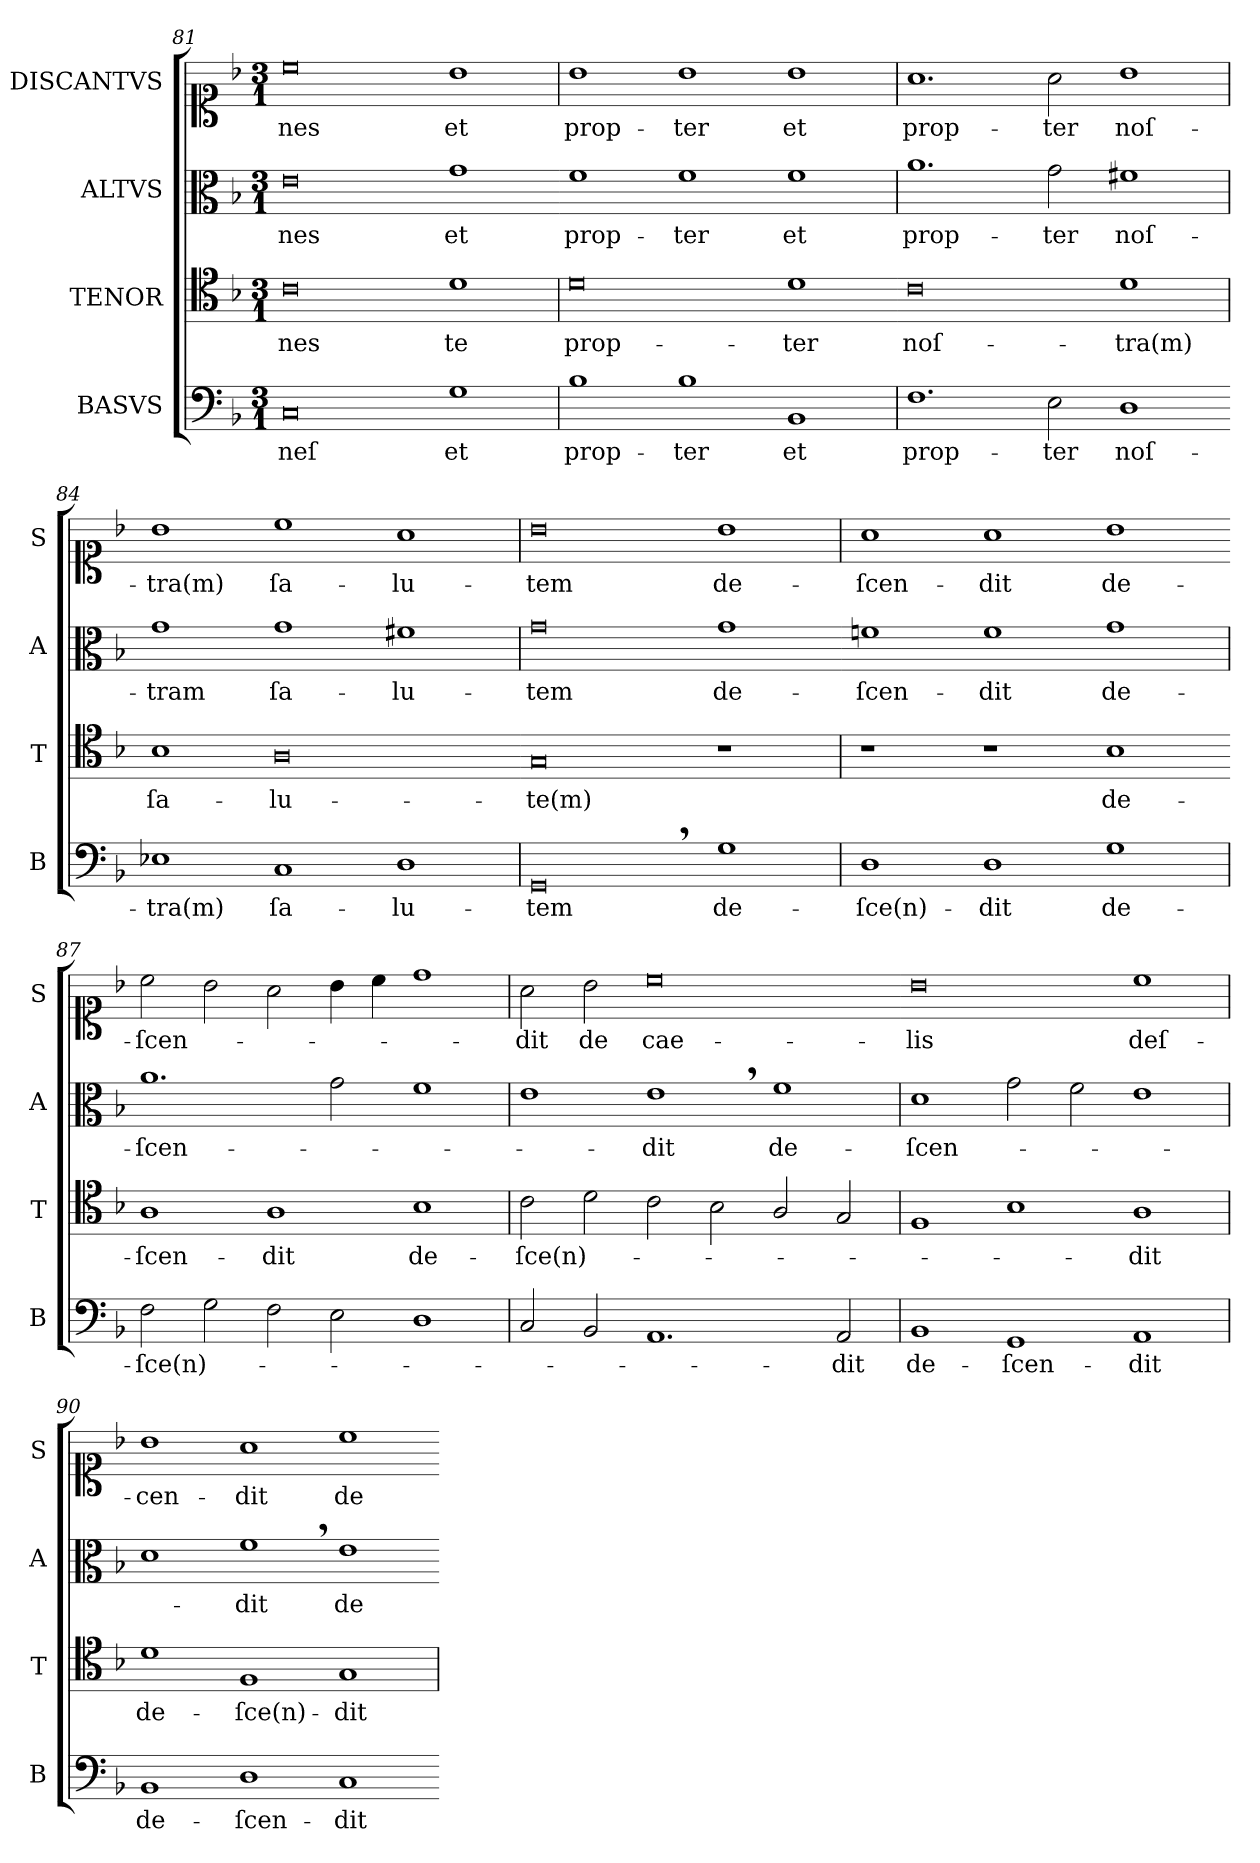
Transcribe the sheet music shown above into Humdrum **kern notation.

**kern	**text	**kern	**text	**kern	**text	**kern	**text
*part4	*part4	*part3	*part3	*part2	*part2	*part1	*part1
*staff4	*staff4	*staff3	*staff3	*staff2	*staff2	*staff1	*staff1
*I"BASVS	*	*I"TENOR	*	*I"ALTVS	*	*I"DISCANTVS	*
*I'B	*	*I'T	*	*I'A	*	*I'S	*
*clefF4	*	*clefC4	*	*clefC3	*	*clefC1	*
*k[b-]	*	*k[b-]	*	*k[b-]	*	*k[b-]	*
*G:dor	*	*G:dor	*	*G:dor	*	*G:dor	*
*M3/1	*	*M3/1	*	*M3/1	*	*M3/1	*
=81	=81	=81	=81	=81	=81	=81	=81
0C	-neſ	0c	-nes	0e	-nes	0cc	-nes
1G	et	1d	te	1g	et	1b-	et
=82	=82	=82	=82	=82-	=82	=82	=82
1B-	prop-	0d	prop-	1f	prop-	1b-	prop-
1B-	-ter	.	.	1f	-ter	1b-	-ter
!	!LO:LY:i	!	!	!	!LO:LY:i	!	!
1BB-	et	1d	-ter	1f	et	1b-	et
=83	=83	=83-	=83	=83	=83	=83	=83
!	!LO:LY:i	!	!	!	!LO:LY:i	!	!
1.F	prop-	0c	noſ-	1.a	prop-	1.a	prop-
!	!LO:LY:i	!	!	!	!LO:LY:i	!	!
2E\	-ter	.	.	2g\	-ter	2a\	-ter
1D	noſ-	1d	-tra(m)	1f#X	noſ-	1b-	noſ-
=84-	=84	=84	=84	=84	=84	=84	=84
1E-X	-tra(m)	1B-	ſa-	1g	-tram	1b-	-tra(m)
1C	ſa-	0A	-lu-	1g	ſa-	1cc	ſa-
1D	-lu-	.	.	1f#X	-lu-	1a	-lu-
=85	=85	=85-	=85	=85	=85	=85	=85
0GG,<	-tem	0G	-te(m)	0g	-tem	0b-	-tem
1G	de-	1r	.	1g	de-	1b-	de-
=86	=86	=86	=86	=86-	=86	=86	=86
1D	-ſce(n)-	1r	.	1fn	-ſcen-	1a	-ſcen-
1D	-dit	1r	.	1f	-dit	1a	-dit
!	!	!	!	!	!LO:LY:i	!	!
1G	de-	1B-	de-	1g	de-	1b-	de-
=87	=87-	=87-	=87-	=87	=87-	=87-	=87-
!	!	!	!	!	!LO:LY:i	!	!
2F\	-ſce(n)-	1A	-ſcen-	1.a	-ſcen-	2cc\	-ſcen-
2G\	.	.	.	.	.	2b-\	.
2F\	.	1A	-dit	.	.	2a\	.
2E\	.	.	.	2g\	.	4b-\	.
.	.	.	.	.	.	4cc\	.
1D	.	1B-	de-	1f	.	1dd	.
=88	=88	=88	=88	=88	=88	=88	=88
2C/	.	2c\	-ſce(n)-	1e	.	2a\	-dit
2BB-/	.	2d\	.	.	.	2b-\	de
!	!	!	!	!	!LO:LY:i	!	!
1.AA	.	2c\	.	1e,<	-dit	0cc	cae-
.	.	2B-\	.	.	.	.	.
.	.	2A/	.	1f	de-	.	.
2AA/	-dit	2G/	.	.	.	.	.
=89	=89-	=89	=89-	=89	=89-	=89-	=89-
1BB-	de-	1F	.	1d	-ſcen-	0b-	-lis
1GG	-ſcen-	1B-	.	2g\	.	.	.
.	.	.	.	2f\	.	.	.
1AA	-dit	1A	-dit	1e	.	1cc	deſ-
=90	=90	=90	=90	=90	=90	=90	=90
!	!LO:LY:i	!	!	!	!	!	!
1BB-	de-	1d	de-	1d	.	1b-	-cen-
!	!LO:LY:i	!	!	!	!	!	!
1D	-ſcen-	1F	-ſce(n)-	1f,<	-dit	1a	-dit
!	!LO:LY:i	!	!	!	!	!	!
1C	-dit	1G	-dit	1e	de	1cc	de
=-	=-	=	=-	=-	=-	=-	=-
*-	*-	*-	*-	*-	*-	*-	*-
